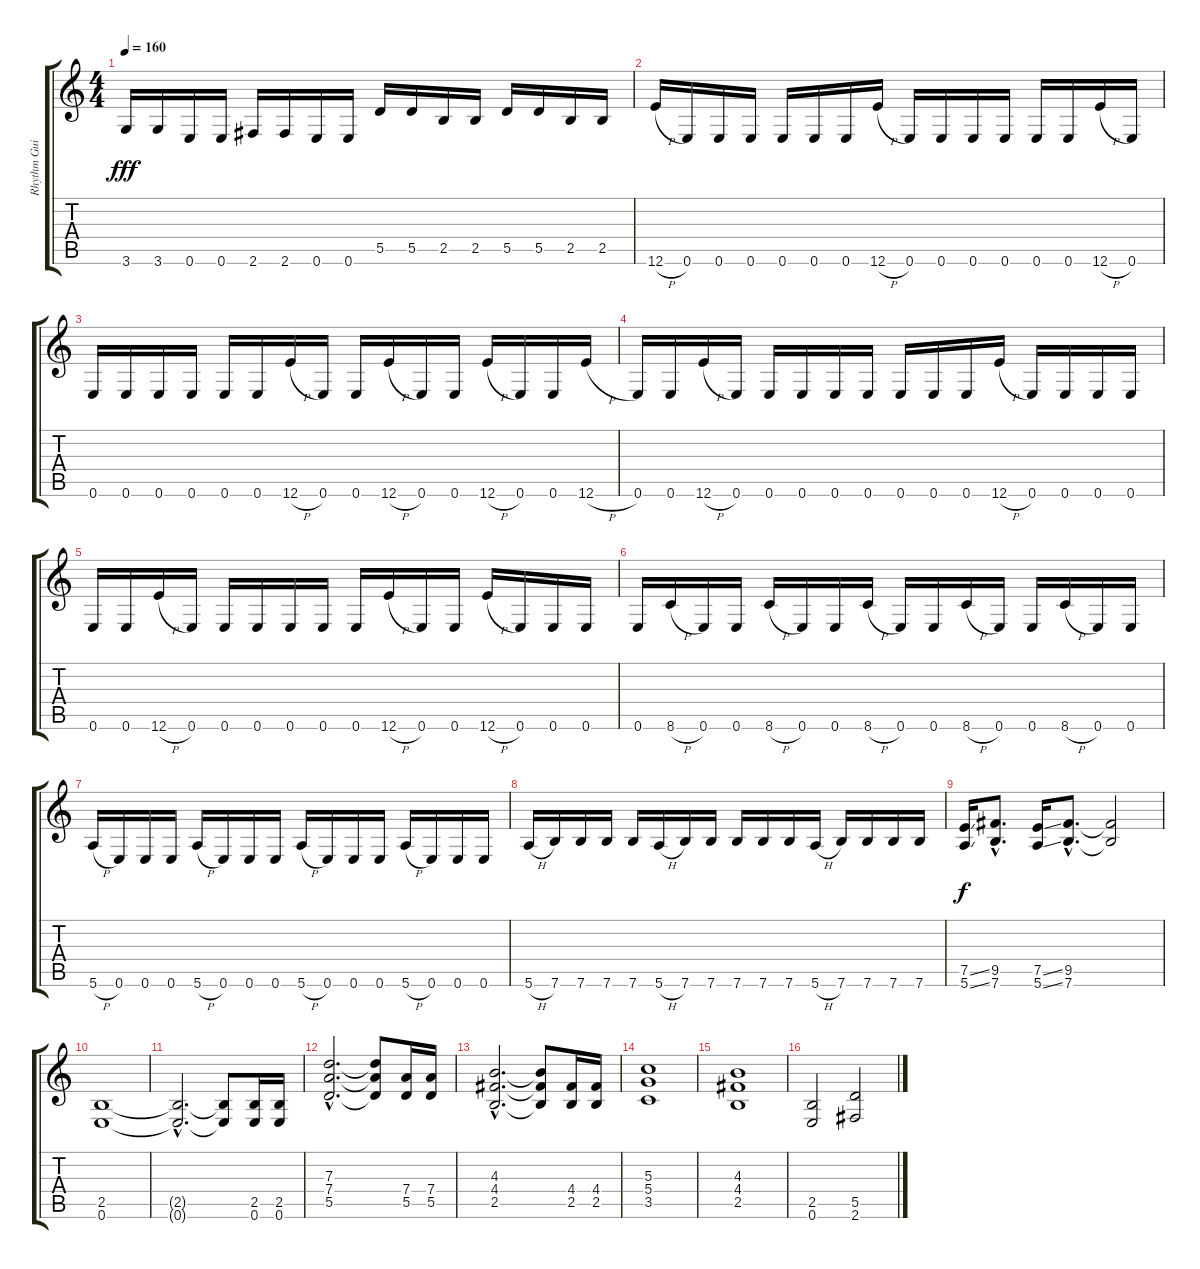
\track ("Rhythm Guitar" "Rhythm Gui") {instrument overdrivenguitar}
\staff {score tabs}
\tuning (E4 B3 G3 D3 A2 E2) {hide}
\ts (4 4)
\tempo 160
\clef g2
\ks c
3.6.16{dy fff instrument overdrivenguitar} 3.6.16 0.6.16 0.6.16 2.6.16 2.6.16 0.6.16 0.6.16 5.5.16 5.5.16 2.5.16 2.5.16 5.5.16 5.5.16 2.5.16 2.5.16 |
12.6{h}.16{instrument electricguitarmuted} 0.6.16 0.6.16 0.6.16 0.6.16 0.6.16 0.6.16 12.6{h}.16 0.6.16 0.6.16 0.6.16 0.6.16 0.6.16 0.6.16 12.6{h}.16 0.6.16 |
0.6.16 0.6.16 0.6.16 0.6.16 0.6.16 0.6.16 12.6{h}.16 0.6.16 0.6.16 12.6{h}.16 0.6.16 0.6.16 12.6{h}.16 0.6.16 0.6.16 12.6{h}.16 |
0.6.16 0.6.16 12.6{h}.16 0.6.16 0.6.16 0.6.16 0.6.16 0.6.16 0.6.16 0.6.16 0.6.16 12.6{h}.16 0.6.16 0.6.16 0.6.16 0.6.16 |
0.6.16{instrument electricguitarmuted} 0.6.16 12.6{h}.16 0.6.16 0.6.16 0.6.16 0.6.16 0.6.16 0.6.16 12.6{h}.16 0.6.16 0.6.16 12.6{h}.16 0.6.16 0.6.16 0.6.16 |
0.6.16 8.6{h}.16 0.6.16 0.6.16 8.6{h}.16 0.6.16 0.6.16 8.6{h}.16 0.6.16 0.6.16 8.6{h}.16 0.6.16 0.6.16 8.6{h}.16 0.6.16 0.6.16 |
5.6{h}.16 0.6.16 0.6.16 0.6.16 5.6{h}.16 0.6.16 0.6.16 0.6.16 5.6{h}.16 0.6.16 0.6.16 0.6.16 5.6{h}.16 0.6.16 0.6.16 0.6.16 |
5.6{h}.16{instrument overdrivenguitar} 7.6.16 7.6.16 7.6.16 7.6.16 5.6{h}.16 7.6.16 7.6.16 7.6.16 7.6.16 7.6.16 5.6{h}.16 7.6.16 7.6.16 7.6.16 7.6.16 |
(7.5{ss} 5.6{ss}).16{dy f} (9.5{hac} 7.6{hac}).8{d} (7.5{ss} 5.6{ss}).16 (9.5{hac} 7.6{hac}).8{d} (9.5{t} 7.6{t}).2 |
(2.5 0.6).1 |
(2.5{hac t} 0.6{hac t}).2{d} (2.5{t} 0.6{t}).8 (2.5 0.6).16 (2.5 0.6).16 |
(7.3{hac} 7.4{hac} 5.5{hac}).2{d} (7.3{t} 7.4{t} 5.5{t}).8 (7.4 5.5).16 (7.4 5.5).16 |
(4.3{hac} 4.4{hac} 2.5{hac}).2{d} (4.3{t} 4.4{t} 2.5{t}).8 (4.4 2.5).16 (4.4 2.5).16 |
(5.3 5.4 3.5).1 |
(4.3 4.4 2.5).1 |
(2.5 0.6).2 (5.5 2.6).2
